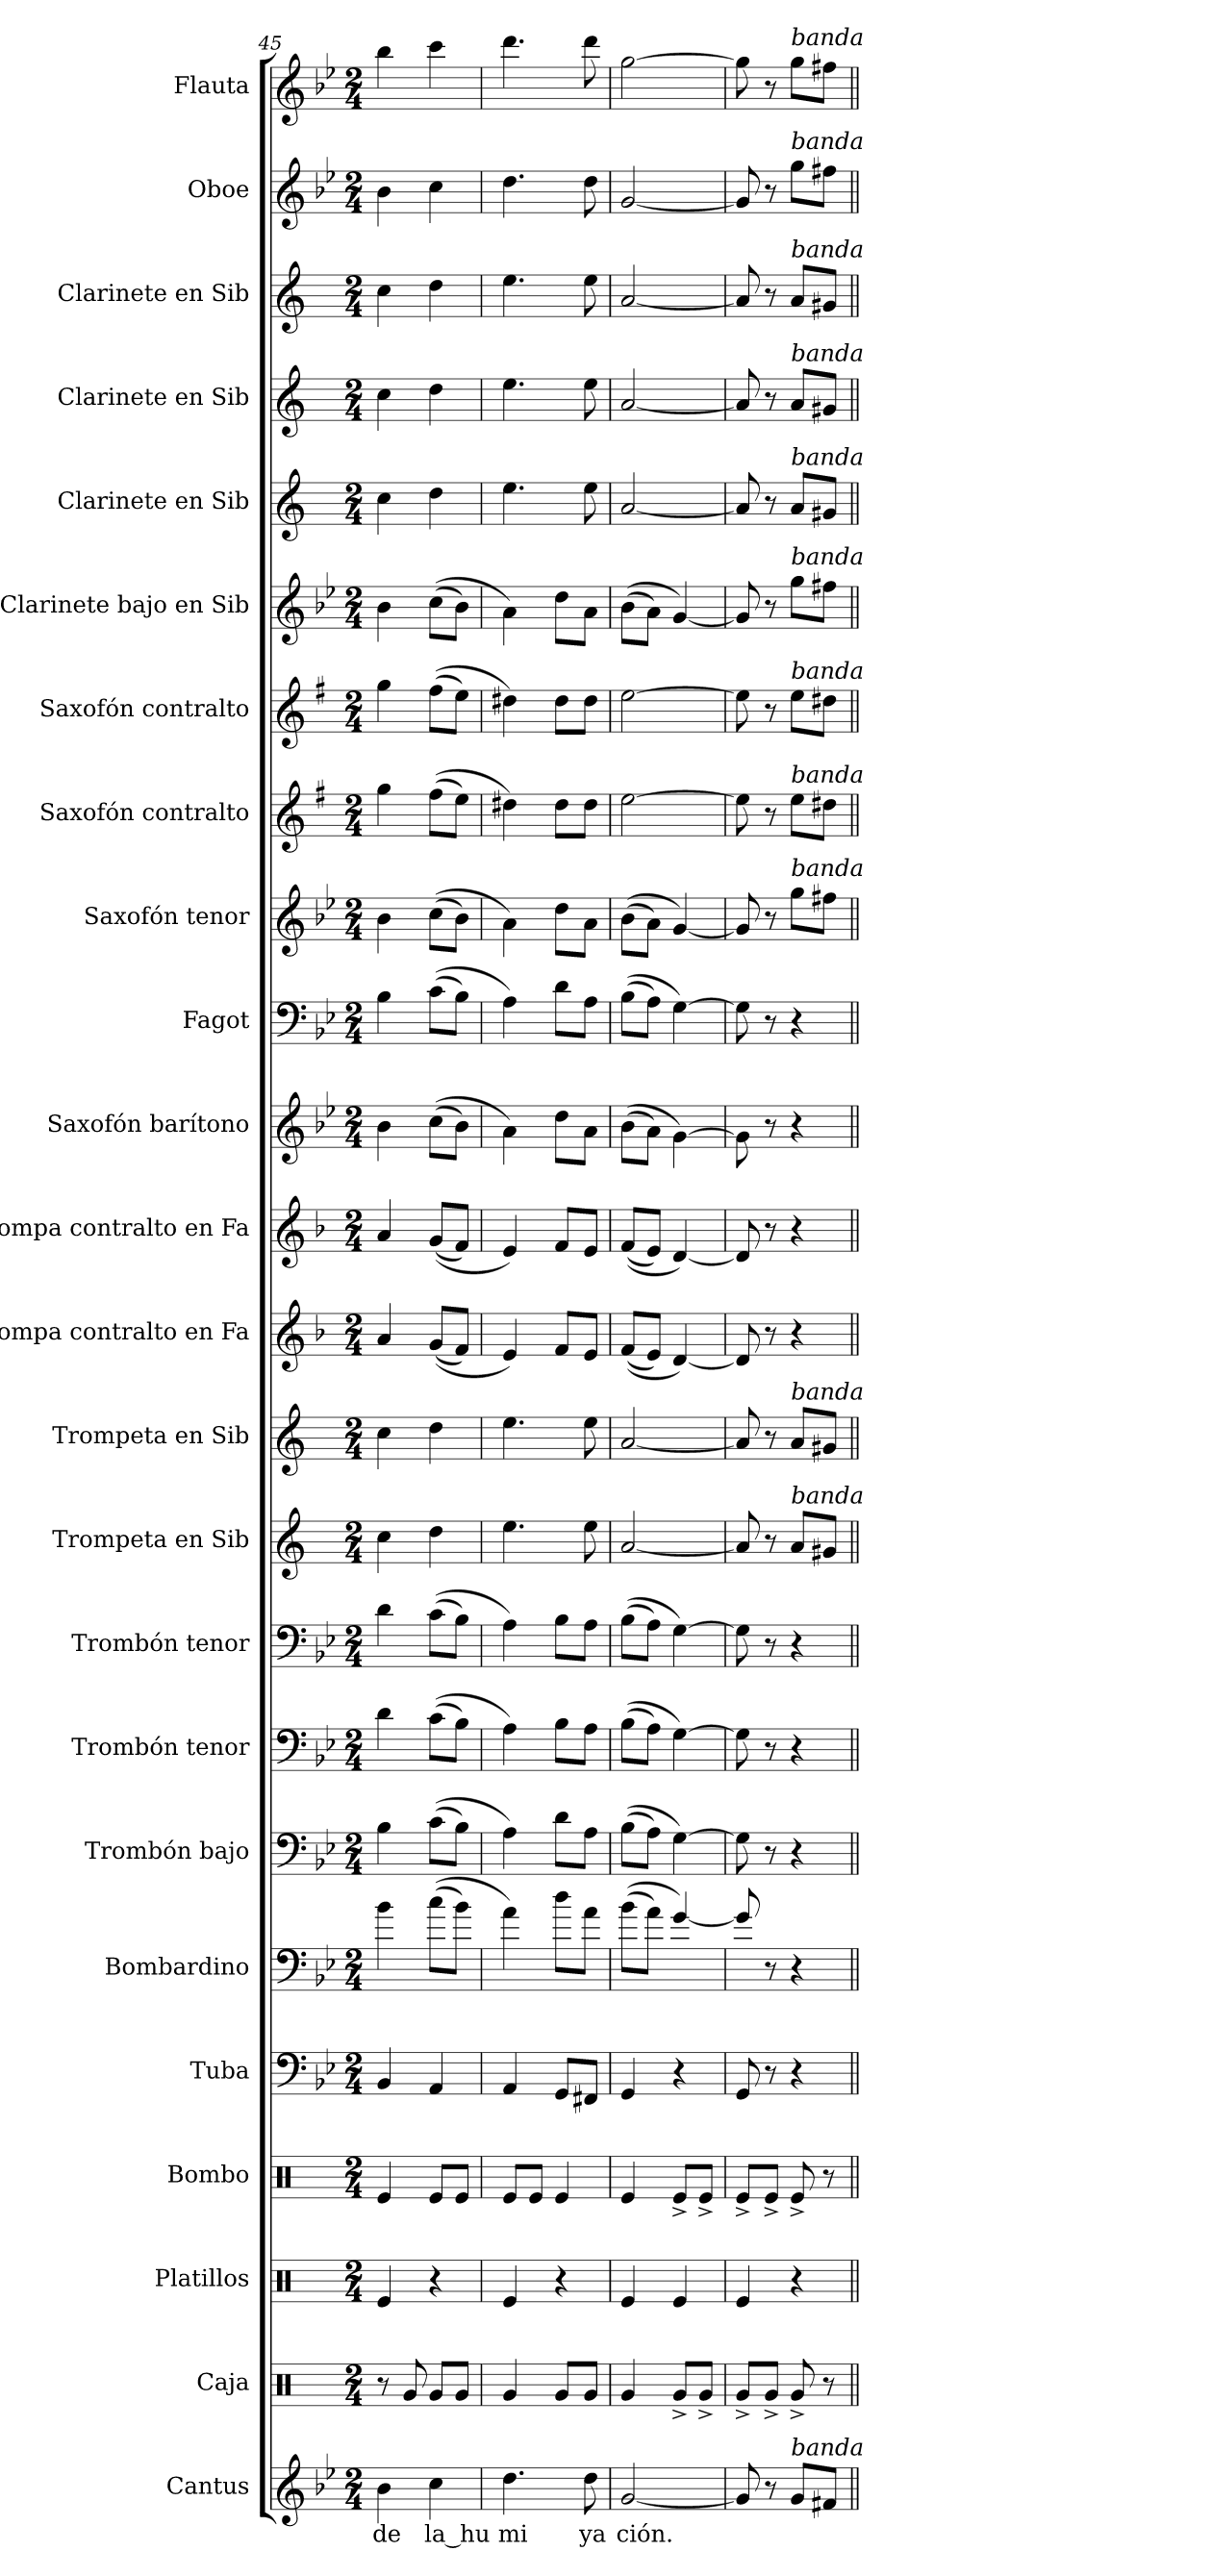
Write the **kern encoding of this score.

**kern	**text	**kern	**kern	**kern	**kern	**kern	**kern	**kern	**kern	**kern	**kern	**kern	**kern	**kern	**kern	**kern	**kern	**kern	**kern	**kern	**kern	**kern	**kern	**kern
*part24	*part24	*part23	*part22	*part21	*part20	*part19	*part18	*part17	*part16	*part15	*part14	*part13	*part12	*part11	*part10	*part9	*part8	*part7	*part6	*part5	*part4	*part3	*part2	*part1
*staff24	*staff24	*staff23	*staff22	*staff21	*staff20	*staff19	*staff18	*staff17	*staff16	*staff15	*staff14	*staff13	*staff12	*staff11	*staff10	*staff9	*staff8	*staff7	*staff6	*staff5	*staff4	*staff3	*staff2	*staff1
*I"Cantus	*	*I"Caja	*I"Platillos	*I"Bombo	*I"Tuba	*I"Bombardino	*I"Trombón bajo	*I"Trombón tenor	*I"Trombón tenor	*I"Trompeta en Sib	*I"Trompeta en Sib	*I"Trompa contralto en Fa	*I"Trompa contralto en Fa	*I"Saxofón barítono	*I"Fagot	*I"Saxofón tenor	*I"Saxofón contralto	*I"Saxofón contralto	*I"Clarinete bajo en Sib	*I"Clarinete en Sib	*I"Clarinete en Sib	*I"Clarinete en Sib	*I"Oboe	*I"Flauta
*I'Cant.	*	*I'Caja	*I'Plat.	*I'Bmb.	*I'Tba.	*I'Bomb.	*I'Tbn. baj.	*I'Tbn.	*I'Tbn.	*I'Tpt.	*I'Tpt.	*I'Trmp. La	*I'Trmp. La	*I'Sax. bar.	*	*I'Sax. ten.	*I'Sax. ctrl.	*I'Sax. ctrl.	*I'Cl. bajo	*I'Cl.	*I'Cl.	*I'Cl.	*I'Ob.	*I'Fl.
!!LO:PB:g=z
*clefG2	*	*clefX	*clefX	*clefX	*clefF4	*clefF4	*clefF4	*clefF4	*clefF4	*clefG2	*clefG2	*clefG2	*clefG2	*clefG2	*clefF4	*clefG2	*clefG2	*clefG2	*clefG2	*clefG2	*clefG2	*clefG2	*clefG2	*clefG2
*	*	*	*	*	*	*ITrd8c14	*	*	*	*ITrd1c2	*ITrd1c2	*ITrd4c7	*ITrd4c7	*ITrd12c21	*	*ITrd8c14	*ITrd5c9	*ITrd5c9	*ITrd8c14	*ITrd1c2	*ITrd1c2	*ITrd1c2	*	*
*k[b-e-]	*	*k[]	*k[]	*k[]	*k[b-e-]	*k[b-e-]	*k[b-e-]	*k[b-e-]	*k[b-e-]	*k[b-e-]	*k[b-e-]	*k[b-e-]	*k[b-e-]	*k[b-e-]	*k[b-e-]	*k[b-e-]	*k[b-e-]	*k[b-e-]	*k[b-e-]	*k[b-e-]	*k[b-e-]	*k[b-e-]	*k[b-e-]	*k[b-e-]
*B-:	*	*C:	*C:	*C:	*B-:	*B-:	*B-:	*B-:	*B-:	*B-:	*B-:	*B-:	*B-:	*B-:	*B-:	*B-:	*B-:	*B-:	*B-:	*B-:	*B-:	*B-:	*B-:	*B-:
*M2/4	*	*M2/4	*M2/4	*M2/4	*M2/4	*M2/4	*M2/4	*M2/4	*M2/4	*M2/4	*M2/4	*M2/4	*M2/4	*M2/4	*M2/4	*M2/4	*M2/4	*M2/4	*M2/4	*M2/4	*M2/4	*M2/4	*M2/4	*M2/4
=45	=45	=45	=45	=45	=45	=45	=45	=45	=45	=45	=45	=45	=45	=45	=45	=45	=45	=45	=45	=45	=45	=45	=45	=45
!	!LO:LY:b:color=#000000	!	!	!	!	!	!	!	!	!	!	!	!	!	!	!	!	!	!	!	!	!	!	!
4b-i\	de	8r	4Rei/	4Rei/	4BB-i/	4B-i\	4B-i\	4di\	4di\	4b-i\	4b-i\	4di/	4di/	4B-i\	4B-i\	4B-i\	4b-i\	4b-i\	4B-i\	4b-i\	4b-i\	4b-i\	4b-i\	4bb-i\
.	.	8Rgi/	.	.	.	.	.	.	.	.	.	.	.	.	.	.	.	.	.	.	.	.	.	.
!	!LO:LY:b:color=#000000	!	!	!	!	!	!	!	!	!	!	!	!	!	!	!	!	!	!	!	!	!	!	!
4cci\	la_hu	8Rgi/L	4r	8Rei/L	4AAi/	((8ci\L	((8ci\L	((8ci\L	((8ci\L	4cci\	4cci\	((8ci/L	((8ci/L	((8ci\L	((8ci\L	((8ci\L	((8ai\L	((8ai\L	((8ci\L	4cci\	4cci\	4cci\	4cci\	4ccci\
.	.	8Rgi/J	.	8Rei/J	.	8B-i\J)	8B-i\J)	8B-i\J)	8B-i\J)	.	.	8B-i/J)	8B-i/J)	8B-i\J)	8B-i\J)	8B-i\J)	8gi\J)	8gi\J)	8B-i\J)	.	.	.	.	.
=46	=46	=46	=46	=46	=46	=46	=46	=46	=46	=46	=46	=46	=46	=46	=46	=46	=46	=46	=46	=46	=46	=46	=46	=46
!	!LO:LY:b:color=#000000	!	!	!	!	!	!	!	!	!	!	!	!	!	!	!	!	!	!	!	!	!	!	!
4.ddi\	mi	4Rgi/	4Rei/	8Rei/L	4AAi/	4Ai\)	4Ai\)	4Ai\)	4Ai\)	4.ddi\	4.ddi\	4Ai/)	4Ai/)	4Ai\)	4Ai\)	4Ai\)	4f#Xi\)	4f#Xi\)	4Ai\)	4.ddi\	4.ddi\	4.ddi\	4.ddi\	4.dddi\
.	.	.	.	8Rei/J	.	.	.	.	.	.	.	.	.	.	.	.	.	.	.	.	.	.	.	.
.	.	8Rgi/L	4r	4Rei/	8GGi/L	8di\L	8di\L	8B-i\L	8B-i\L	.	.	8B-i/L	8B-i/L	8di\L	8di\L	8di\L	8f#i\L	8f#i\L	8di\L	.	.	.	.	.
!	!LO:LY:b:color=#000000	!	!	!	!	!	!	!	!	!	!	!	!	!	!	!	!	!	!	!	!	!	!	!
8ddi\	ya	8Rgi/J	.	.	8FF#Xi/J	8Ai\J	8Ai\J	8Ai\J	8Ai\J	8ddi\	8ddi\	8Ai/J	8Ai/J	8Ai\J	8Ai\J	8Ai\J	8f#i\J	8f#i\J	8Ai\J	8ddi\	8ddi\	8ddi\	8ddi\	8dddi\
=47	=47	=47	=47	=47	=47	=47	=47	=47	=47	=47	=47	=47	=47	=47	=47	=47	=47	=47	=47	=47	=47	=47	=47	=47
!	!LO:LY:b:color=#000000	!	!	!	!	!	!	!	!	!	!	!	!	!	!	!	!	!	!	!	!	!	!	!
[2gi/	ción.	4Rgi/	4Rei/	4Rei/	4GGi/	((8B-i\L	((8B-i\L	((8B-i\L	((8B-i\L	[2gi/	[2gi/	((8B-i/L	((8B-i/L	((8B-i\L	((8B-i\L	((8B-i\L	[2gi\	[2gi\	((8B-i\L	[2gi/	[2gi/	[2gi/	[2gi/	[2ggi\
.	.	.	.	.	.	8Ai\J)	8Ai\J)	8Ai\J)	8Ai\J)	.	.	8Ai/J)	8Ai/J)	8Ai\J)	8Ai\J)	8Ai\J)	.	.	8Ai\J)	.	.	.	.	.
.	.	8Rg^i/L	4Rei/	8Re^i/L	4r	[4Gi/)	[4Gi\)	[4Gi\)	[4Gi\)	.	.	[4Gi/)	[4Gi/)	[4Gi\)	[4Gi\)	[4Gi/)	.	.	[4Gi/)	.	.	.	.	.
.	.	8Rg^i/J	.	8Re^i/J	.	.	.	.	.	.	.	.	.	.	.	.	.	.	.	.	.	.	.	.
=48	=48	=48	=48	=48	=48	=48	=48	=48	=48	=48	=48	=48	=48	=48	=48	=48	=48	=48	=48	=48	=48	=48	=48	=48
8gi/]	.	8Rg^i/L	4Rei/	8Re^i/L	8GGi/	8Gi/]	8Gi\]	8Gi\]	8Gi\]	8gi/]	8gi/]	8Gi/]	8Gi/]	8Gi\]	8Gi\]	8Gi/]	8gi\]	8gi\]	8Gi/]	8gi/]	8gi/]	8gi/]	8gi/]	8ggi\]
8r	.	8Rg^i/J	.	8Re^i/J	8r	8r	8r	8r	8r	8r	8r	8r	8r	8r	8r	8r	8r	8r	8r	8r	8r	8r	8r	8r
!	!	!	!	!	!	!	!	!	!	!	!	!	!	!	!	!	!	!	!	!	!	!	!	!LO:TX:a:i:t=banda
!	!	!	!	!	!	!	!	!	!	!	!	!	!	!	!	!	!	!	!	!	!	!	!LO:TX:a:i:t=banda	!
!	!	!	!	!	!	!	!	!	!	!	!	!	!	!	!	!	!	!	!	!	!	!LO:TX:a:i:t=banda	!	!
!	!	!	!	!	!	!	!	!	!	!	!	!	!	!	!	!	!	!	!	!	!LO:TX:a:i:t=banda	!	!	!
!	!	!	!	!	!	!	!	!	!	!	!	!	!	!	!	!	!	!	!	!LO:TX:a:i:t=banda	!	!	!	!
!	!	!	!	!	!	!	!	!	!	!	!	!	!	!	!	!	!	!	!LO:TX:a:i:t=banda	!	!	!	!	!
!	!	!	!	!	!	!	!	!	!	!	!	!	!	!	!	!	!	!LO:TX:a:i:t=banda	!	!	!	!	!	!
!	!	!	!	!	!	!	!	!	!	!	!	!	!	!	!	!	!LO:TX:a:i:t=banda	!	!	!	!	!	!	!
!	!	!	!	!	!	!	!	!	!	!	!	!	!	!	!	!LO:TX:a:i:t=banda	!	!	!	!	!	!	!	!
!	!	!	!	!	!	!	!	!	!	!	!LO:TX:a:i:t=banda	!	!	!	!	!	!	!	!	!	!	!	!	!
!	!	!	!	!	!	!	!	!	!	!LO:TX:a:i:t=banda	!	!	!	!	!	!	!	!	!	!	!	!	!	!
!LO:TX:a:i:t=banda	!	!	!	!	!	!	!	!	!	!	!	!	!	!	!	!	!	!	!	!	!	!	!	!
8gi/L	.	8Rg^i/	4r	8Re^i/	4r	4r	4r	4r	4r	8gi/L	8gi/L	4r	4r	4r	4r	8gi\L	8gi\L	8gi\L	8gi\L	8gi/L	8gi/L	8gi/L	8ggi\L	8ggi\L
8f#Xi/J	.	8r	.	8r	.	.	.	.	.	8f#Xi/J	8f#Xi/J	.	.	.	.	8f#Xi\J	8f#Xi\J	8f#Xi\J	8f#Xi\J	8f#Xi/J	8f#Xi/J	8f#Xi/J	8ff#Xi\J	8ff#Xi\J
=||	=||	=||	=||	=||	=||	=||	=||	=||	=||	=||	=||	=||	=||	=||	=||	=||	=||	=||	=||	=||	=||	=||	=||	=||
*-	*-	*-	*-	*-	*-	*-	*-	*-	*-	*-	*-	*-	*-	*-	*-	*-	*-	*-	*-	*-	*-	*-	*-	*-
